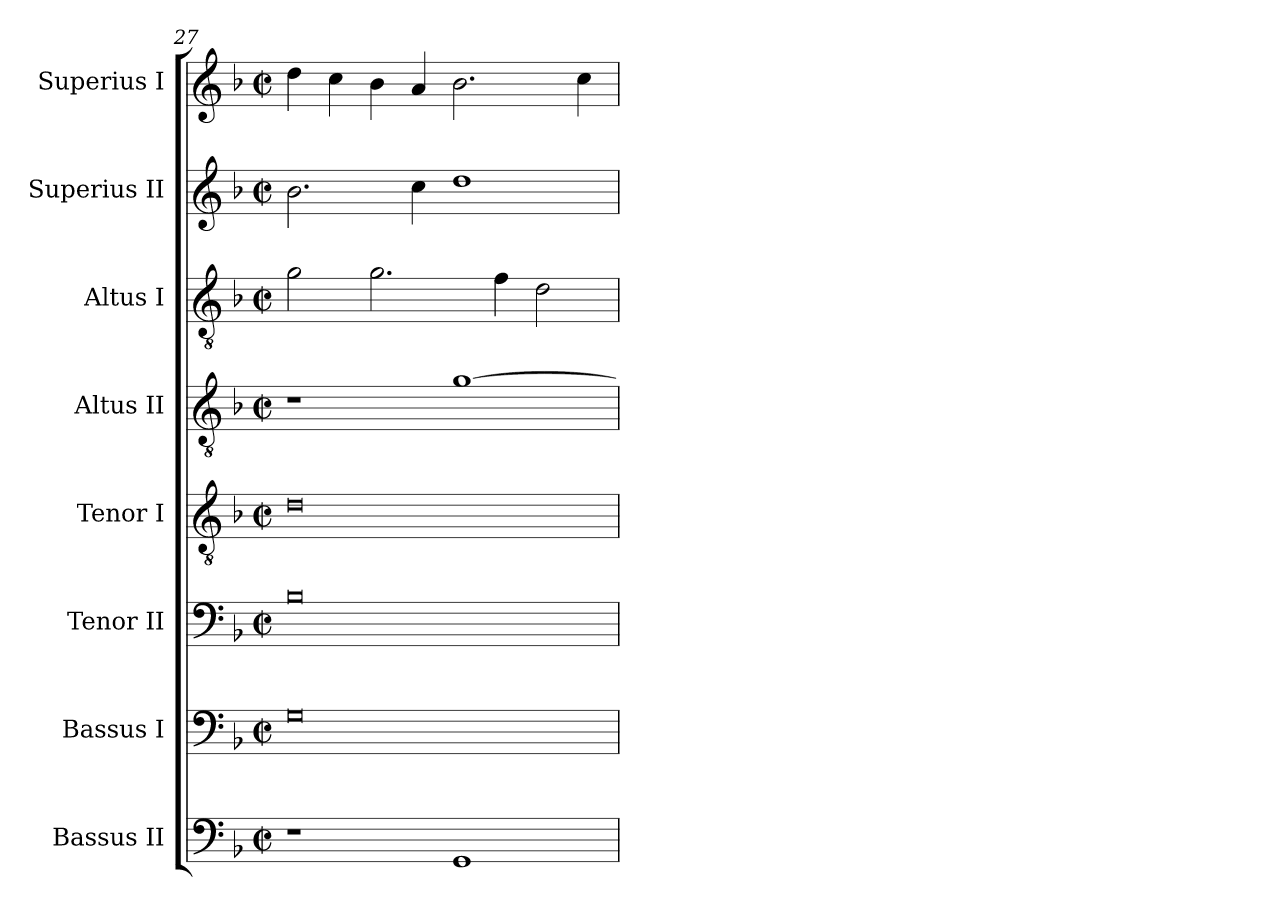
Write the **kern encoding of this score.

**kern	**kern	**kern	**kern	**kern	**kern	**kern	**kern
*part8	*part7	*part6	*part5	*part4	*part3	*part2	*part1
*staff8	*staff7	*staff6	*staff5	*staff4	*staff3	*staff2	*staff1
*I"Bassus II	*I"Bassus I	*I"Tenor II	*I"Tenor I	*I"Altus II	*I"Altus I	*I"Superius II	*I"Superius I
*I'B. II	*I'B. I	*I'T. II	*I'T. I	*I'A. II	*I'A. I	*I'S. II	*I'S. I
*clefF4	*clefF4	*clefF4	*clefGv2	*clefGv2	*clefGv2	*clefG2	*clefG2
*	*	*	*ITrd7c12	*ITrd7c12	*ITrd7c12	*	*
*k[b-]	*k[b-]	*k[b-]	*k[b-]	*k[b-]	*k[b-]	*k[b-]	*k[b-]
*F:	*F:	*F:	*F:	*F:	*F:	*F:	*F:
*M2/2	*M2/2	*M2/2	*M2/2	*M2/2	*M2/2	*M2/2	*M2/2
*met(c|)	*met(c|)	*met(c|)	*met(c|)	*met(c|)	*met(c|)	*met(c|)	*met(c|)
=27	=27	=27	=27	=27	=27	=27	=27
1r	0Gi	0B-i	0Di	1r	2Gi\	2.b-i\	4ddi\
.	.	.	.	.	.	.	4cci\
.	.	.	.	.	2.Gi\	.	4b-i\
.	.	.	.	.	.	4cci\	4ai/
1GGi	.	.	.	[>1Gi	.	1ddi	2.b-i\
.	.	.	.	.	4Fi\	.	.
.	.	.	.	.	2Di\	.	.
.	.	.	.	.	.	.	4cci\
=	=	=	=	=	=	=	=
*-	*-	*-	*-	*-	*-	*-	*-
